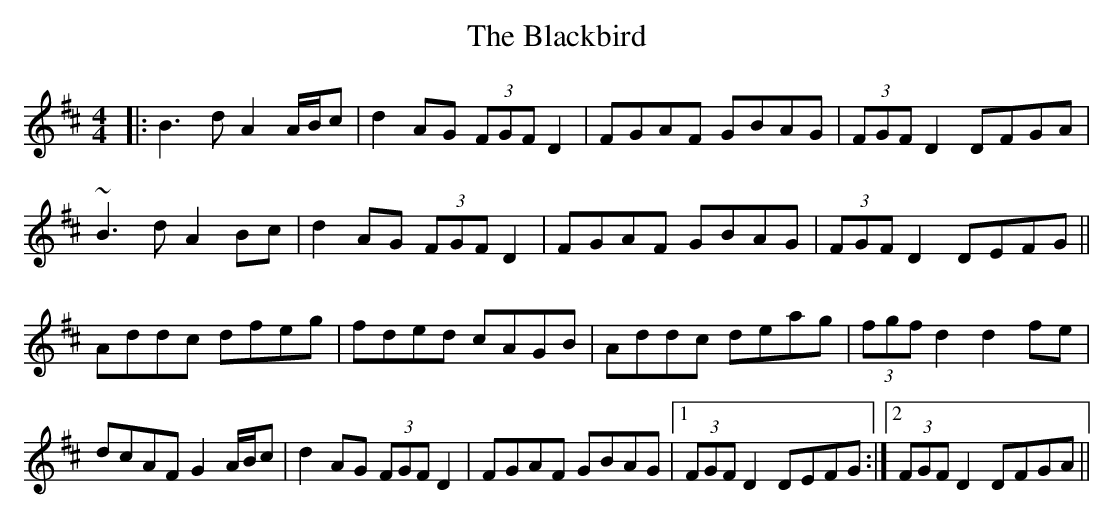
X:1
T: The Blackbird
M: 4/4
L: 1/8
K: Dmaj
|:B3d A2 A/B/c|d2 AG (3FGF D2|FGAF GBAG|(3FGF D2 DFGA|
~B3d A2 Bc|d2 AG (3FGF D2|FGAF GBAG|(3FGF D2 DEFG||
Addc dfeg|fded cAGB|Addc deag|(3fgf d2 d2 fe|
dcAF G2 A/B/c|d2 AG (3FGF D2|FGAF GBAG|1 (3FGF D2 DEFG:|2 (3FGF D2 DFGA||
